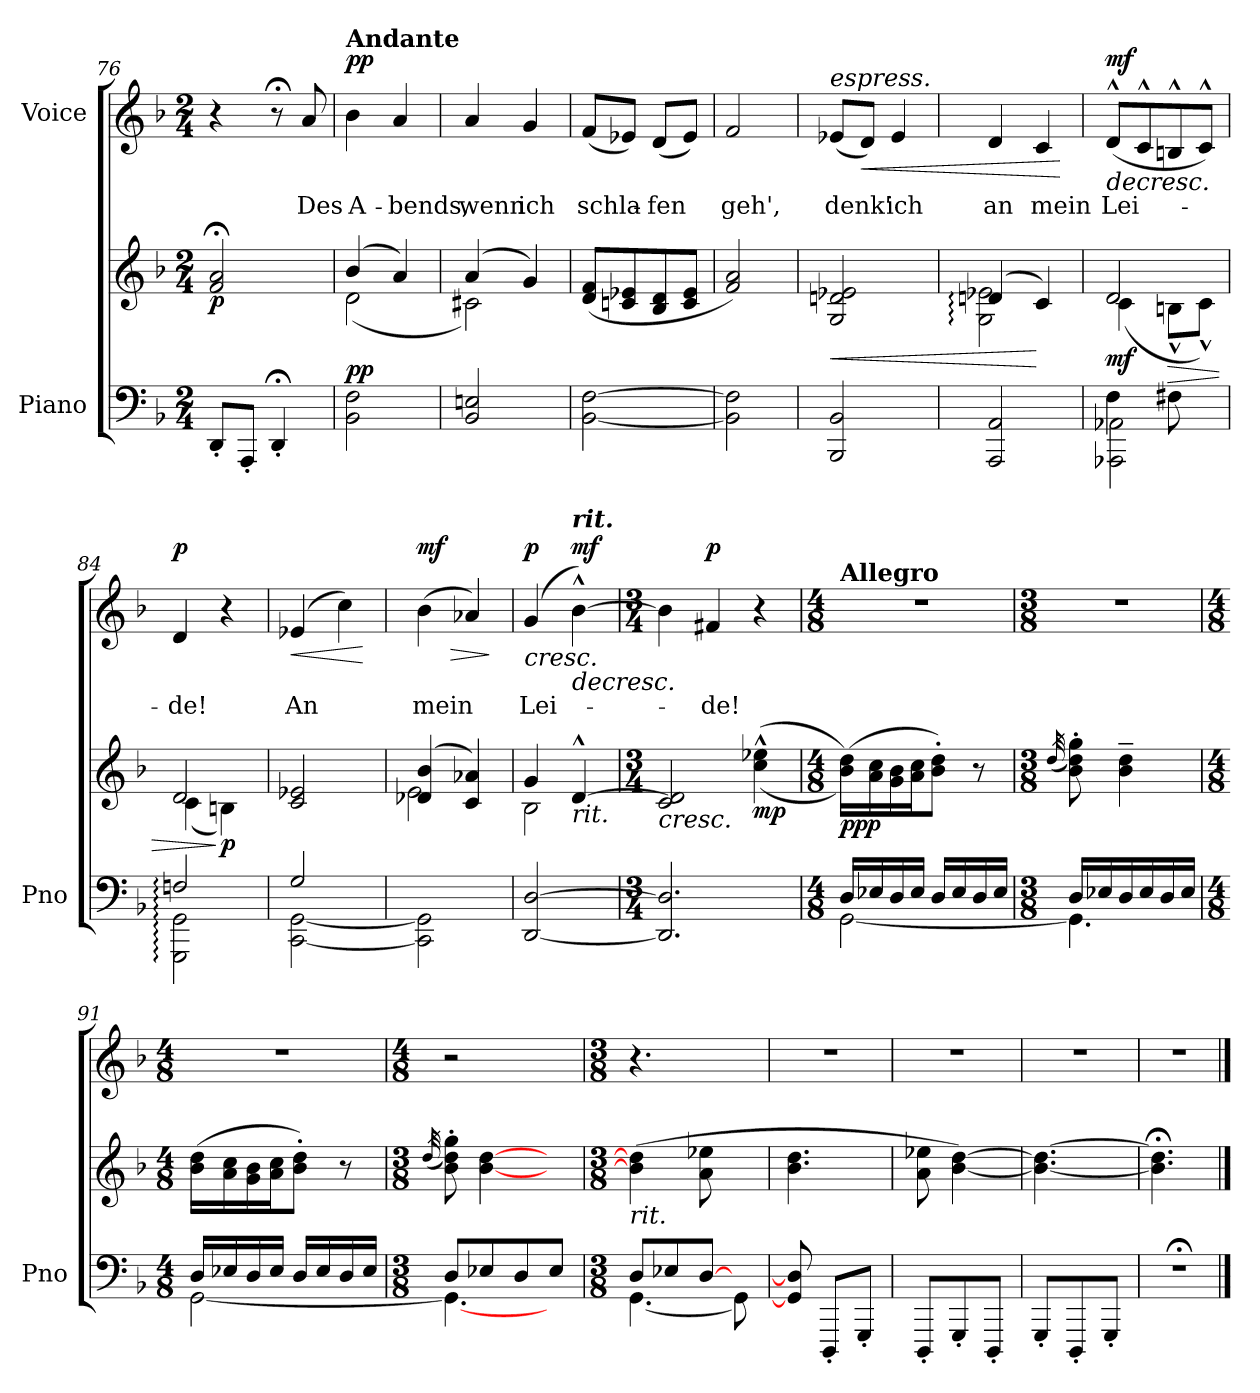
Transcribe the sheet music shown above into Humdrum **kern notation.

**kern	**kern	**dynam	**kern	**text	**dynam
*part2	*part2	*part2	*part1	*part1	*part1
*staff3	*staff2	*staff2/3	*staff1	*staff1	*staff1
*I"Piano	*	*	*I"Voice	*	*
*I'Pno	*	*	*	*	*
*clefF4	*clefG2	*	*clefG2	*	*
*k[b-]	*k[b-]	*	*k[b-]	*	*
*M2/4	*M2/4	*	*M2/4	*	*
=76	=76	=76	=76	=76	=76
!	!	!LO:DY:b	!	!	!
8DD'/L	2f/;< 2a/;<	p	4r	.	.
8AAA'/J	.	.	.	.	.
4DD;'/	.	.	8r;<	.	.
!	!	!	!	!LO:LY:b	!
.	.	.	8a/	Des	.
=77	=77	=77	=77	=77	=77
*	*^	*	*	*	*
!	!	!	!	!LO:TX:a:B:t=Andante	!	!
!	!	!	!LO:DY:a=2	!	!LO:LY:b	!LO:DY:a
2BB-\ 2F\	(>4b-/	(<2d\	pp	4b-\	A-	pp
!	!	!	!	!	!LO:LY:b	!
.	4a/)	.	.	4a/	-bends,	.
=78	=78	=78	=78	=78	=78	=78
!	!	!	!	!	!LO:LY:b	!
2BB-/ 2En/	(>4a/	2c#X\)	.	4a/	wenn	.
!	!	!	!	!	!LO:LY:b	!
.	4g/)	.	.	4g/	ich	.
*	*v	*v	*	*	*	*
=79	=79	=79	=79	=79	=79
!	!	!	!	!LO:LY:b	!
[2BB-\ [2F\	(<8d/ 8f/L	.	(<8f/L	schla-	.
.	8cn/ 8e-X/	.	8e-X/J)	.	.
!	!	!	!	!LO:LY:b	!
.	8B-/ 8d/	.	(<8d/L	-fen	.
.	8c/ 8e-/J	.	8e-/J)	.	.
=80	=80	=80	=80	=80	=80
!	!	!	!	!LO:LY:b	!
2BB-\] 2F\]	2f/ 2a/)	.	2f/	geh',	.
!!LO:LB:g=z
=81	=81	=81	=81	=81	=81
!	!	!	!LO:TX:a:i:t=espress.	!	!
!	!	!LO:HP:b	!	!LO:LY:b	!
2BBB-/ 2BB-/	2G/ 2dn/ 2e-X/	<	(<8e-X/L	denk'	.
!	!	!	!	!	!LO:HP:b
.	.	.	8d/J)	.	<
!	!	!	!	!LO:LY:b	!
.	.	.	4e-/	ich	.
=82	=82	=82	=82	=82	=82
*	*^	*	*	*	*
!	!	!	!	!	!LO:LY:b	!
2AAA/ 2AA/	(>4dn/	2G\: 2e-X\:	.	4d/	an	.
!	!	!	!	!	!LO:LY:b	!
.	4c/)	.	[	4c/	mein	.
*	*v	*v	*	*	*	*
.	.	.	.	.	[
=83	=83	=83	=83	=83	=83
*^	*^	*	*	*	*
!	!	!	!	!LO:DY:b	!	!LO:LY:b	!LO:HP:b
!	!	!	!	!	!	!	!LO:DY:n=1:a
4F\	2AAA-X\ 2AA-X\	2d/	(>4c\	mf	(<8d^^/L	Lei-	> mf
.	.	.	.	.	8c^^/	.	.
!	!	!	!	!LO:HP:b	!	!	!
8F#X\	.	.	8Bn^^\L	>	8Bn^^/	.	.
8ryy	.	.	8c^^\J)	.	8c^^/J)	.	.
=84	=84	=84	=84	=84	=84	=84	=84
!	!	!	!	!	!	!LO:LY:b	!LO:DY:a
2Fn:/	2GGG\: 2GG\:	2d/	(<4c\	.	4d/	-de!	p
!	!	!	!	!LO:DY:n=1:b	!	!	!
.	.	.	4Bn\)	] p	4r	.	]
=85	=85	=85	=85	=85	=85	=85	=85
!	!	!	!	!	!	!LO:LY:b	!LO:HP:b
*	*	*v	*v	*	*	*	*
2G/	[2CC\ [2GG\	2c/ 2e-X/	.	(>4e-X/	An	<
.	.	.	.	4cc\)	.	.
*v	*v	*	*	*	*	*
.	.	.	.	.	[
=86	=86	=86	=86	=86	=86
*^	*^	*	*	*	*
!	!	!	!	!	!	!LO:LY:b	!LO:HP:b
!	!	!	!	!	!	!	!LO:DY:n=1:a
2ryy	2CC\] 2GG\]	(>4d-X/ 4b-/	2e\	.	(>4b-\	mein	> mf
.	.	4c/ 4a-X/)	.	.	4a-X/)	.	.
*v	*v	*	*	*	*	*	*
*	*v	*v	*	*	*	*
.	.	.	.	.	]
=87	=87	=87	=87	=87	=87
*	*^	*	*	*	*
!	!	!	!	!	!LO:LY:b	!LO:HP:b
!	!	!	!	!	!	!LO:DY:n=1:a
[2DD/ [2D/	4g/	2B-\	.	(>4g/	Lei-	< p
!	!	!	!	!LO:TX:a:Bi:t=rit.	!	!
!	!LO:TX:b:i:t=rit.	!	!	!	!	!
!	!	!	!	!	!	!LO:HP:b
!	!	!	!	!	!	!LO:DY:n=2:a
.	[4d^^/	.	.	[4b-^^\)	.	> mf
*	*v	*v	*	*	*	*
.	.	.	.	.	[
=88	=88	=88	=88	=88	=88
*M3/4	*M3/4	*	*M3/4	*	*
*	*	*	*MM75	*	*
!	!	!LO:HP:b	!	!	!
2.DD/] 2.D/]	2c/ 2d/]	<	4b-\]	.	.
*	*	*	*MM70	*	*
!	!	!	!	!LO:LY:b	!LO:DY:a
.	.	.	4f#X/	-de!	p
!	!	!LO:DY:b	!	!	!
.	(>(>4cc\^^ 4ee-X\^^	mp	4r	.	]
.	.	[	.	.	.
=89	=89	=89	=89	=89	=89
*M4/8	*M4/8	*	*M4/8	*	*
*^	*	*	*	*	*
!	!	!	!	!LO:TX:a:B:t=Allegro	!	!
!	!	!	!LO:DY:b	!	!	!
16D/LL	[2GG\	(>16b-\ 16dd\LL))	ppp	2r	.	.
16E-X/	.	16a\ 16cc\	.	.	.	.
16D/	.	16g\ 16b-\	.	.	.	.
16E-/JJ	.	16a\ 16cc\J	.	.	.	.
16D/LL	.	8b-\' 8dd\'J)	.	.	.	.
16E-/	.	.	.	.	.	.
16D/	.	8r	.	.	.	.
16E-/JJ	.	.	.	.	.	.
!!LO:LB:g=z
=90	=90	=90	=90	=90	=90	=90
*M3/8	*	*M3/8	*	*M3/8	*	*
.	.	(<32qdd/	.	.	.	.
16D/LL	4.GG\]	8b-\' 8dd\' 8gg\')	.	4.r	.	.
16E-X/	.	.	.	.	.	.
16D/	.	4b-\~ 4dd\~	.	.	.	.
16E-/	.	.	.	.	.	.
16D/	.	.	.	.	.	.
16E-/JJ	.	.	.	.	.	.
=91	=91	=91	=91	=91	=91	=91
*M4/8	*	*M4/8	*	*M4/8	*	*
16D/LL	[2GG\	(>16b-\ 16dd\LL	.	2r	.	.
16E-X/	.	16a\ 16cc\	.	.	.	.
16D/	.	16g\ 16b-\	.	.	.	.
16E-/JJ	.	16a\ 16cc\J	.	.	.	.
16D/LL	.	8b-\' 8dd\'J)	.	.	.	.
16E-/	.	.	.	.	.	.
16D/	.	8r	.	.	.	.
16E-/JJ	.	.	.	.	.	.
=92	=92	=92	=92	=92	=92	=92
*M3/8	*	*M3/8	*	*M4/8	*	*
.	.	(<32qdd/	.	.	.	.
8D/L	4.GG\_	8b-\' 8dd\' 8gg\')	.	2r	.	.
8E-X/	.	[4b-\ [4dd\	.	.	.	.
8D/	.	.	.	.	.	.
8E-/J	8ryy	8ryy	.	.	.	.
=93	=93	=93	=93	=93	=93	=93
*M3/8	*	*M3/8	*	*M3/8	*	*
*	*	*	*	*MM110	*	*
!	!	!LO:TX:b:i:t=rit.	!	!	!	!
8D/L	[4.GG\	(>4b-\] 4dd\]	.	4.r	.	.
8E-X/	.	.	.	.	.	.
[8D/J	.	8a\ 8ee-X\	.	.	.	.
8ryy	8GG\]	8ryy	.	8ryy	.	.
*v	*v	*	*	*	*	*
=94	=94	=94	=94	=94	=94
*	*	*	*MM97	*	*
8GG/] 8D/]	4.b-\ 4.dd\	.	4.r	.	.
8DDD'/L	.	.	.	.	.
8GGG'/J	.	.	.	.	.
=95	=95	=95	=95	=95	=95
*	*	*	*MM85	*	*
8DDD'/L	8a\ 8ee-X\	.	4.r	.	.
8GGG'/	[4b-\ [4dd\)	.	.	.	.
8DDD'/J	.	.	.	.	.
=96	=96	=96	=96	=96	=96
*	*	*	*MM75	*	*
8GGG'/L	4.b-\_ 4.dd\_	.	4.r	.	.
8DDD'/	.	.	.	.	.
8GGG'/J	.	.	.	.	.
=97	=97	=97	=97	=97	=97
*	*	*	*MM60	*	*
4.r;<	4.b-\];< 4.dd\];<	.	4.r	.	.
==	==	==	==	==	==
*-	*-	*-	*-	*-	*-
